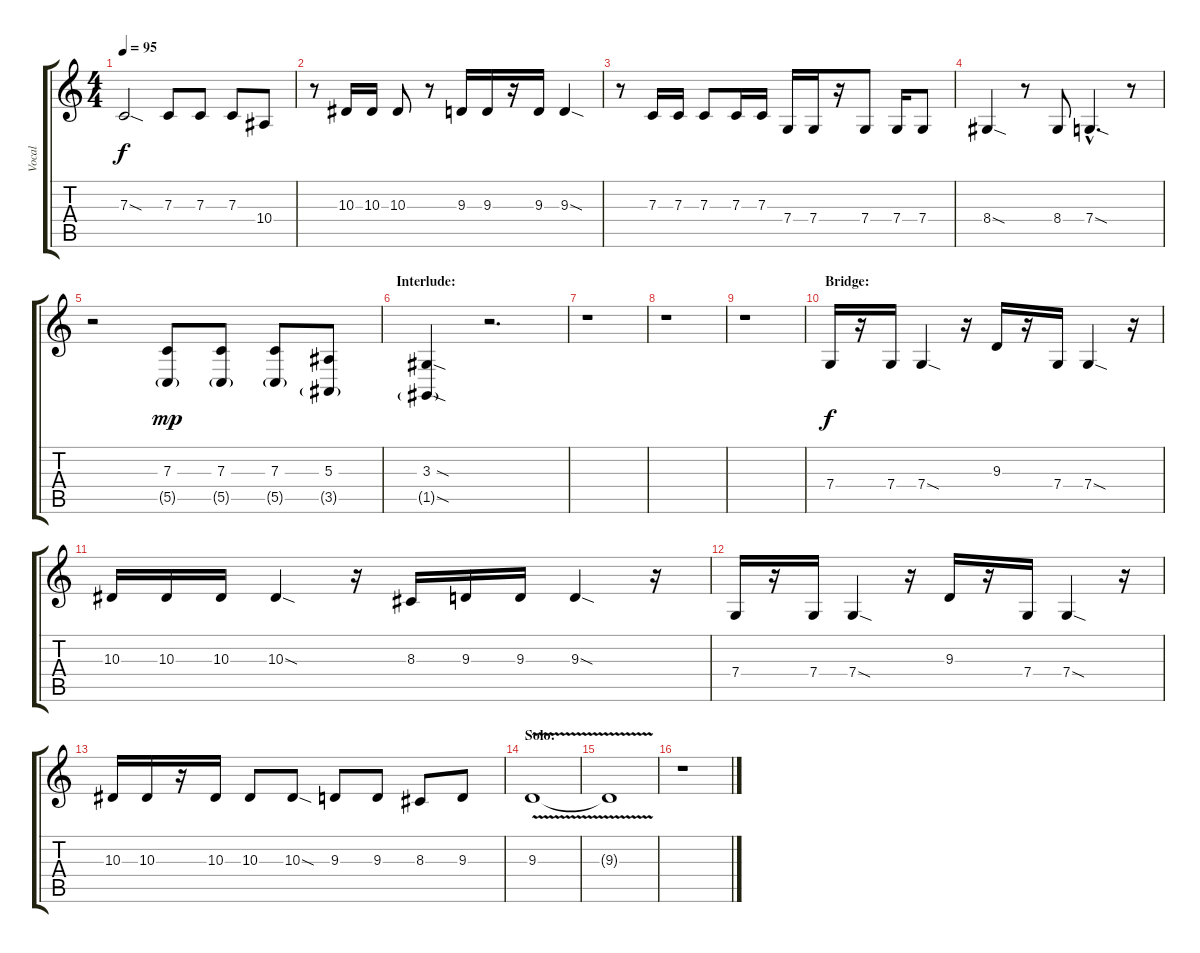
\track ("Vocal" "Vocal") {instrument oboe}
\staff {score tabs}
\tuning (D4 A3 F3 C3 G2 D2) {hide}
\ts (4 4)
\tempo 95
\clef g2
\ks c
7.3{sod}.2{dy f} 7.3.8 7.3.8 7.3.8 10.4.8 |
r.8 10.3.16 10.3.16 10.3.8 r.8 9.3.16 9.3.16 r.16 9.3.16 9.3{sod}.4 |
r.8 7.3.16 7.3.16 7.3.8 7.3.16 7.3.16 7.4.16 7.4.16 r.16 7.4.8 7.4.16 7.4.8 |
8.4{sod}.4 r.8 8.4.8 7.4{sod hac}.4{d} r.8 |
r.2 (7.3 5.5{g}).8{dy mp} (7.3 5.5{g}).8 (7.3 5.5{g}).8 (5.3 3.5{g}).8 |
\section ("" "Interlude:")
(3.3{sod} 1.5{sod g}).4 r.2{d} |
r.1 |
r.1 |
r.1 |
\section ("" "Bridge:")
7.4.16{dy f} r.16 7.4.16 7.4{sod}.4 r.16 9.3.16 r.16 7.4.16 7.4{sod}.4 r.16 |
10.3.16 10.3.16 10.3.16 10.3{sod}.4 r.16 8.3.16 9.3.16 9.3.16 9.3{sod}.4 r.16 |
7.4.16 r.16 7.4.16 7.4{sod}.4 r.16 9.3.16 r.16 7.4.16 7.4{sod}.4 r.16 |
10.3.16 10.3.16 r.16 10.3.16 10.3.8 10.3{sod}.8 9.3.8 9.3.8 8.3.8 9.3.8 |
\section ("" "Solo:")
9.3{v}.1 |
9.3{t}.1 |
r.1
